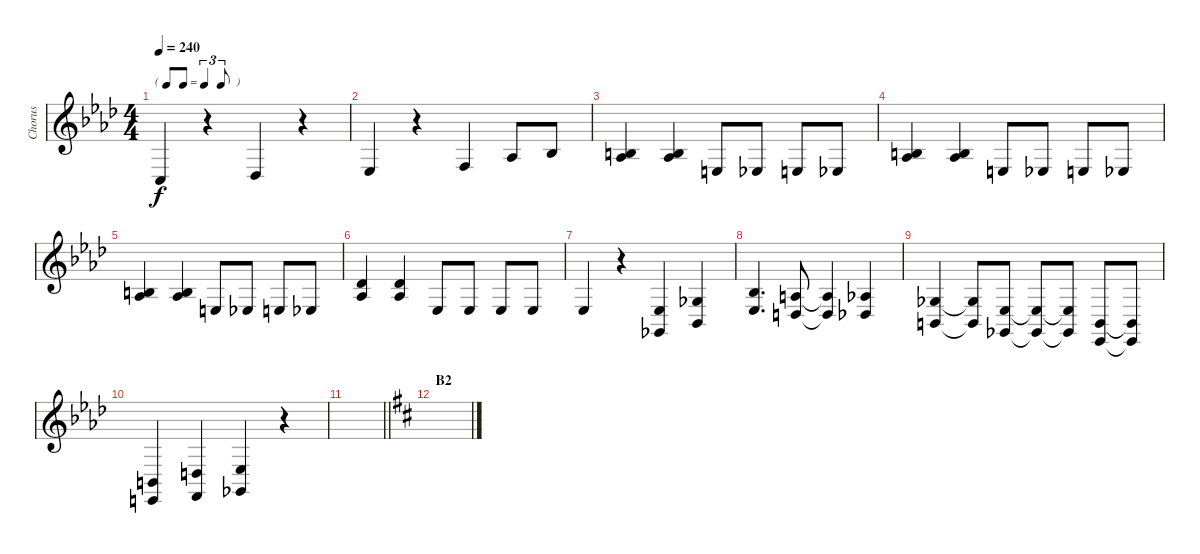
\track ("Chorus" "Chorus") {mute instrument violin}
\staff {score}
\tuning (E4 B3 G3 D3 A2 D2) {hide}
\ts (4 4)
\tf triplet8th
\tempo 240
\clef g2
\ks ab
3.5.4{dy f} r.4 4.5.4 r.4 |
1.4.4 r.4 3.4.4 1.3.8 3.3.8 |
(0.2 1.3).4 (0.2 1.3).4 7.5.8 1.4.8 7.5.8 1.4.8 |
(4.3 6.4).4 (4.3 6.4).4 7.5.8 1.4.8 7.5.8 1.4.8 |
(0.2 1.3).4 (0.2 1.3).4 7.5.8 1.4.8 7.5.8 1.4.8 |
(2.2 1.3).4 (2.2 1.3).4 1.4.8 1.4.8 1.4.8 1.4.8 |
1.4.4 r.4 (1.4 4.6).4 (4.4 1.5).4 |
(3.3 6.5).4{d} (2.3 5.5).8 (2.3{t} 5.5{t}).4 (1.3 4.5).4 |
(4.4 2.5).4 (4.4{t} 2.5{t}).8 (1.4 4.6).8 (1.4{t} 4.6{t}).8 (1.4{t} 4.6{t}).8 (2.5 1.6).8 (2.5{t} 1.6{t}).8 |
(2.5 2.6).4 (5.5 3.6).4 (1.4 4.6).4 r.4 |
\barLineRight lightlight
|
\section ("" "B2")
\ks d
